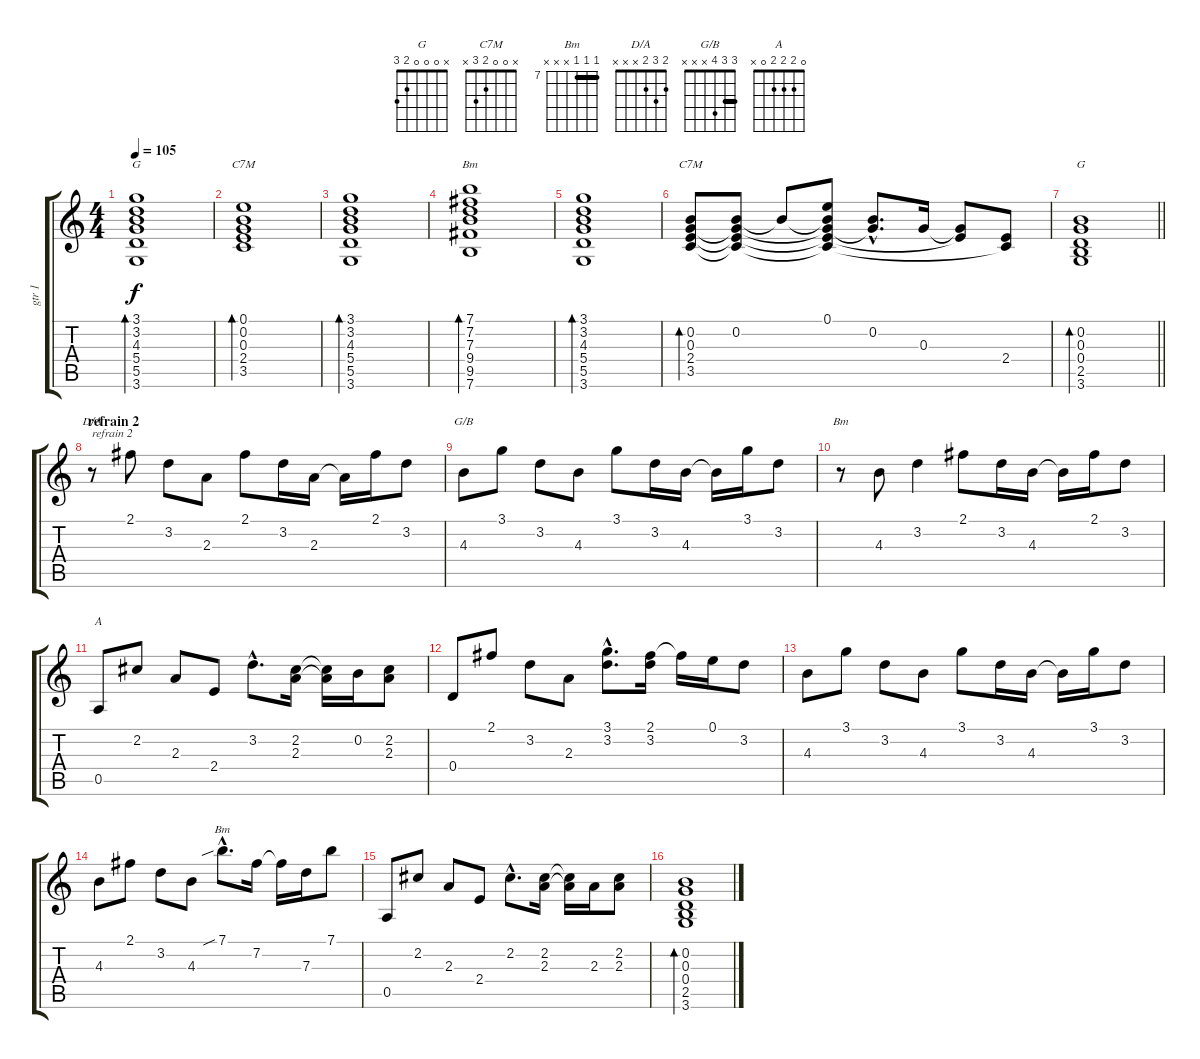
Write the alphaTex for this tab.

\track ("gtr 1" "gtr 1") {instrument acousticguitarsteel}
\staff {score tabs}
\tuning (E4 B3 G3 D3 A2 E2) {hide}
\chord ("G" 3 3 4 5 5 3) {barre 3}
\chord ("C7M" 0 0 0 2 3 x)
\chord ("Bm" 7 7 7 9 9 7) {firstfret 7 barre 7}
\chord ("C7M" x 0 0 2 3 x)
\chord ("G" x 0 0 0 2 3)
\chord ("D/A" 2 3 2 x x x)
\chord ("G/B" 3 3 4 x x x) {barre 3}
\chord ("Bm" 2 3 4 x x x)
\chord ("A" 0 2 2 2 0 x)
\chord ("Bm" 7 7 7 x x x) {firstfret 7 barre 7}
\ts (4 4)
\tempo 105
\clef g2
\ks c
(3.1 3.2 4.3 5.4 5.5 3.6).1{bd 120 ch "G" dy f} |
(0.1 0.2 0.3 2.4 3.5).1{bd 120 ch "C7M"} |
(3.1 3.2 4.3 5.4 5.5 3.6).1{bd 120} |
(7.1 7.2 7.3 9.4 9.5 7.6).1{bd 120 ch "Bm"} |
(3.1 3.2 4.3 5.4 5.5 3.6).1{bd 120} |
(0.2 0.3 2.4 3.5).8{bd 120 ch "C7M"} (0.2 0.3{t} 2.4{t} 3.5{t}).8 0.2{t}.8 (0.1 0.2{t} 0.3{t} 2.4{t} 3.5{t}).8 (0.2{hac} 0.3{hac t}).8{d} 0.3.16 (0.3{t} 2.4{t}).8 (2.4 3.5{t}).8 |
\barLineRight lightlight
(0.2 0.3 0.4 2.5 3.6).1{bd 120 ch "G"} |
\section ("" "refrain 2")
r.8{ch "D/A" txt "refrain 2"} 2.1.8 3.2.8 2.3.8 2.1.8 3.2.16 2.3.16 2.3{t}.16 2.1.16 3.2.8 |
4.3.8{ch "G/B"} 3.1.8 3.2.8 4.3.8 3.1.8 3.2.16 4.3.16 4.3{t}.16 3.1.16 3.2.8 |
r.8{ch "Bm"} 4.3.8 3.2.4 2.1.8 3.2.16 4.3.16 4.3{t}.16 2.1.16 3.2.8 |
0.5.8{ch "A"} 2.2.8 2.3.8 2.4.8 3.2{hac}.8{d} (2.2 2.3).16 (2.2{t} 2.3{t}).16 0.2.16 (2.2 2.3).8 |
0.4.8 2.1.8 3.2.8 2.3.8 (3.1{hac} 3.2{hac}).8{d} (2.1 3.2).16 2.1{t}.16 0.1.16 3.2.8 |
4.3.8 3.1.8 3.2.8 4.3.8 3.1.8 3.2.16 4.3.16 4.3{t}.16 3.1.16 3.2.8 |
4.3.8 2.1.8 3.2.8 4.3.8 7.1{sib hac}.8{d ch "Bm"} 7.2.16 7.2{t}.16 7.3.16 7.1.8 |
0.5.8 2.2.8 2.3.8 2.4.8 2.2{hac}.8{d} (2.2 2.3).16 (2.2{t} 2.3{t}).16 2.3.16 (2.2 2.3).8 |
(0.2 0.3 0.4 2.5 3.6).1{bd 120}
